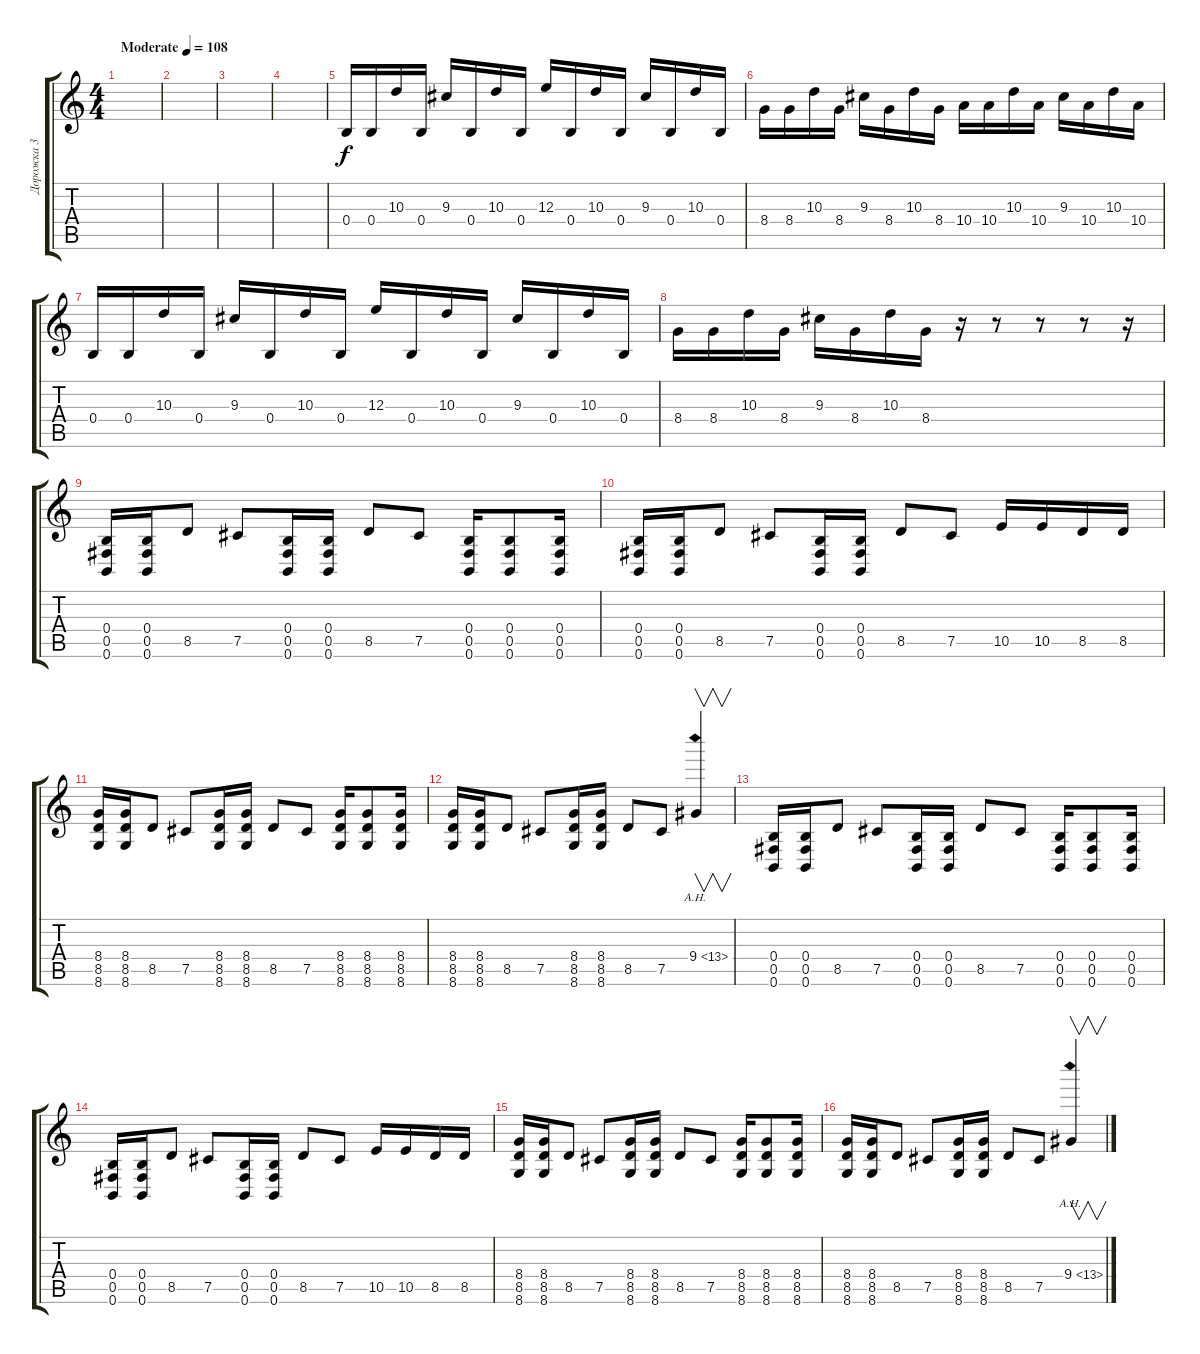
\track ("Дорожка 3" "Дорожка 3") {instrument distortionguitar}
\staff {score tabs}
\tuning (Db4 Ab3 E3 B2 Gb2 B1) {hide}
\ts (4 4)
\tempo (108 "Moderate")
\clef g2
\ks c
|
|
|
|
0.4.16 0.4.16 10.3.16 0.4.16 9.3.16 0.4.16 10.3.16 0.4.16 12.3.16 0.4.16 10.3.16 0.4.16 9.3.16 0.4.16 10.3.16 0.4.16 |
8.4.16 8.4.16 10.3.16 8.4.16 9.3.16 8.4.16 10.3.16 8.4.16 10.4.16 10.4.16 10.3.16 10.4.16 9.3.16 10.4.16 10.3.16 10.4.16 |
0.4.16 0.4.16 10.3.16 0.4.16 9.3.16 0.4.16 10.3.16 0.4.16 12.3.16 0.4.16 10.3.16 0.4.16 9.3.16 0.4.16 10.3.16 0.4.16 |
8.4.16 8.4.16 10.3.16 8.4.16 9.3.16 8.4.16 10.3.16 8.4.16 r.16 r.8 r.8 r.8 r.16 |
(0.4 0.5 0.6).16 (0.4 0.5 0.6).16 8.5.8 7.5.8 (0.4 0.5 0.6).16 (0.4 0.5 0.6).16 8.5.8 7.5.8 (0.4 0.5 0.6).16 (0.4 0.5 0.6).8 (0.4 0.5 0.6).16 |
(0.4 0.5 0.6).16 (0.4 0.5 0.6).16 8.5.8 7.5.8 (0.4 0.5 0.6).16 (0.4 0.5 0.6).16 8.5.8 7.5.8 10.5.16 10.5.16 8.5.16 8.5.16 |
(8.4 8.5 8.6).16 (8.4 8.5 8.6).16 8.5.8 7.5.8 (8.4 8.5 8.6).16 (8.4 8.5 8.6).16 8.5.8 7.5.8 (8.4 8.5 8.6).16 (8.4 8.5 8.6).8 (8.4 8.5 8.6).16 |
(8.4 8.5 8.6).16 (8.4 8.5 8.6).16 8.5.8 7.5.8 (8.4 8.5 8.6).16 (8.4 8.5 8.6).16 8.5.8 7.5.8 9.4{ah 4}.4{v} |
(0.4 0.5 0.6).16 (0.4 0.5 0.6).16 8.5.8 7.5.8 (0.4 0.5 0.6).16 (0.4 0.5 0.6).16 8.5.8 7.5.8 (0.4 0.5 0.6).16 (0.4 0.5 0.6).8 (0.4 0.5 0.6).16 |
(0.4 0.5 0.6).16 (0.4 0.5 0.6).16 8.5.8 7.5.8 (0.4 0.5 0.6).16 (0.4 0.5 0.6).16 8.5.8 7.5.8 10.5.16 10.5.16 8.5.16 8.5.16 |
(8.4 8.5 8.6).16 (8.4 8.5 8.6).16 8.5.8 7.5.8 (8.4 8.5 8.6).16 (8.4 8.5 8.6).16 8.5.8 7.5.8 (8.4 8.5 8.6).16 (8.4 8.5 8.6).8 (8.4 8.5 8.6).16 |
(8.4 8.5 8.6).16 (8.4 8.5 8.6).16 8.5.8 7.5.8 (8.4 8.5 8.6).16 (8.4 8.5 8.6).16 8.5.8 7.5.8 9.4{ah 4}.4{v}
